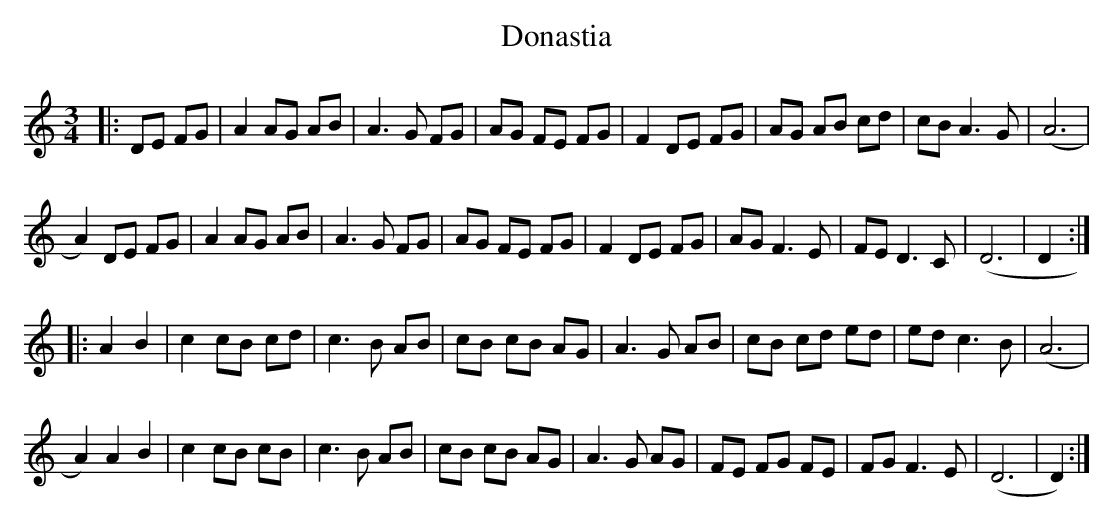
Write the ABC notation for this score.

X:1
T:Donastia
L:1/8
M:3/4
K:C major
|:DE FG|A2 AG AB|A3G FG| AG FE FG|F2 DE FG|AG AB cd|cB A3G| (A6|
A2) DE FG|A2 AG AB|A3G FG| AG FE FG|F2 DE FG|AG F3E|FE D3C|(D6|D2:|
|:A2 B2|c2 cB cd|c3B AB|cB cB AG|A3 G AB|cB cd ed|ed c3B|(A6|
A2) A2 B2|c2 cB cB|c3B AB|cB cB AG|A3G AG|FE FG FE|FG F3E|(D6|D2):|
